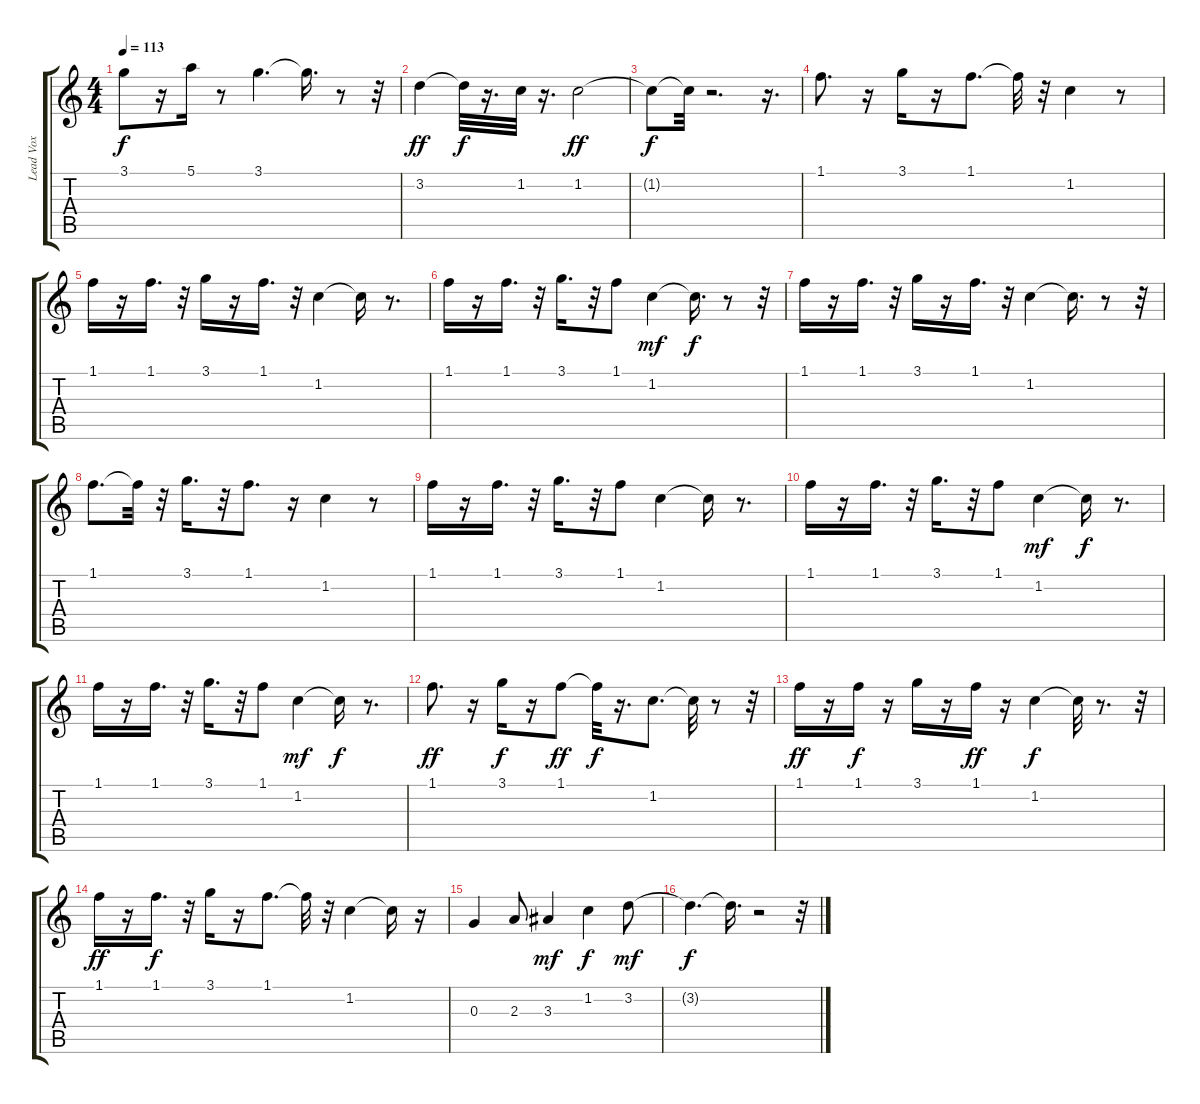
\track ("Lead Vox" "Lead Vox") {instrument electricguitarjazz}
\staff {score tabs}
\tuning (E4 B3 G3 D3 A2 E2) {hide}
\ts (4 4)
\tempo 113
\clef g2
\ks c
3.1.8{dy f} r.16 5.1.16 r.8 3.1.4{d} 3.1{t}.16{d} r.8 r.32 |
3.2.4{dy ff} 3.2{t}.32{dy f} r.16{d} 1.2.32 r.16{d} 1.2.2{dy ff} |
1.2{t}.8{dy f} 1.2{t}.32 r.2{d} r.16{d} |
1.1.8{d} r.16 3.1.16 r.16 1.1.8{d} 1.1{t}.32 r.32 1.2.4 r.8 |
1.1.16 r.16 1.1.16{d} r.32 3.1.16 r.16 1.1.16{d} r.32 1.2.4 1.2{t}.16 r.8{d} |
1.1.16 r.16 1.1.16{d} r.32 3.1.16{d} r.32 1.1.8 1.2.4{dy mf} 1.2{t}.16{d dy f} r.8 r.32 |
1.1.16 r.16 1.1.16{d} r.32 3.1.16 r.16 1.1.16{d} r.32 1.2.4 1.2{t}.16{d} r.8 r.32 |
1.1.8{d} 1.1{t}.32 r.32 3.1.16{d} r.32 1.1.8{d} r.16 1.2.4 r.8 |
1.1.16 r.16 1.1.16{d} r.32 3.1.16{d} r.32 1.1.8 1.2.4 1.2{t}.16 r.8{d} |
1.1.16 r.16 1.1.16{d} r.32 3.1.16{d} r.32 1.1.8 1.2.4{dy mf} 1.2{t}.16{dy f} r.8{d} |
1.1.16 r.16 1.1.16{d} r.32 3.1.16{d} r.32 1.1.8 1.2.4{dy mf} 1.2{t}.16{dy f} r.8{d} |
1.1.8{d dy ff} r.16 3.1.16{dy f} r.16 1.1.8{dy ff} 1.1{t}.32{dy f} r.16{d} 1.2.8{d} 1.2{t}.32 r.8 r.32 |
1.1.16{dy ff} r.16 1.1.16{dy f} r.16 3.1.16 r.16 1.1.16{dy ff} r.16 1.2.4{dy f} 1.2{t}.32 r.8{d} r.32 |
1.1.16{dy ff} r.16 1.1.16{d dy f} r.32 3.1.16 r.16 1.1.8{d} 1.1{t}.32 r.32 1.2.4 1.2{t}.16 r.16 |
0.3.4 2.3.8 3.3.4{dy mf} 1.2.4{dy f} 3.2.8{dy mf} |
3.2{t}.4{d dy f} 3.2{t}.16{d} r.2 r.32
